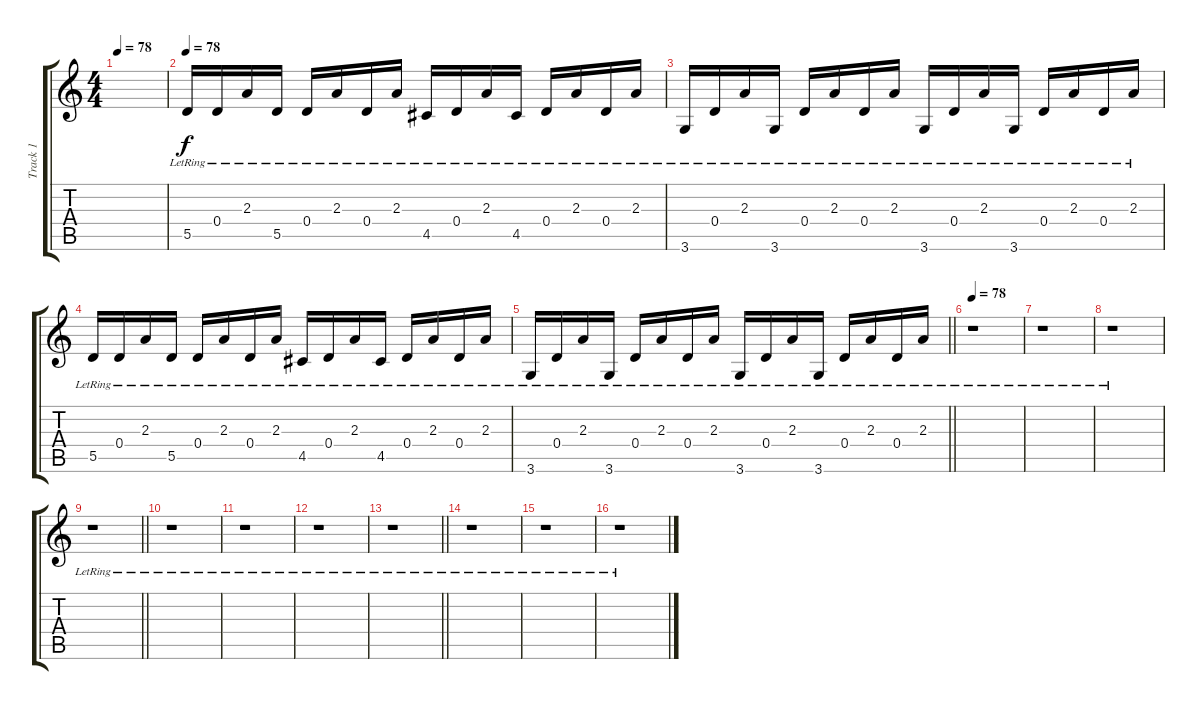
\track ("Track 1" "Track 1") {instrument electricguitarclean}
\staff {score tabs}
\tuning (E4 B3 G3 D3 A2 E2) {hide}
\ts (4 4)
\tempo 78
\clef g2
\ks c
|
\tempo 78
5.5{lr}.16 0.4{lr}.16 2.3{lr}.16 5.5{lr}.16 0.4{lr}.16 2.3{lr}.16 0.4{lr}.16 2.3{lr}.16 4.5{lr}.16 0.4{lr}.16 2.3{lr}.16 4.5{lr}.16 0.4{lr}.16 2.3{lr}.16 0.4{lr}.16 2.3{lr}.16 |
3.6{lr}.16 0.4{lr}.16 2.3{lr}.16 3.6{lr}.16 0.4{lr}.16 2.3{lr}.16 0.4{lr}.16 2.3{lr}.16 3.6{lr}.16 0.4{lr}.16 2.3{lr}.16 3.6{lr}.16 0.4{lr}.16 2.3{lr}.16 0.4{lr}.16 2.3{lr}.16 |
5.5{lr}.16 0.4{lr}.16 2.3{lr}.16 5.5{lr}.16 0.4{lr}.16 2.3{lr}.16 0.4{lr}.16 2.3{lr}.16 4.5{lr}.16 0.4{lr}.16 2.3{lr}.16 4.5{lr}.16 0.4{lr}.16 2.3{lr}.16 0.4{lr}.16 2.3{lr}.16 |
\barLineRight lightlight
3.6{lr}.16 0.4{lr}.16 2.3{lr}.16 3.6{lr}.16 0.4{lr}.16 2.3{lr}.16 0.4{lr}.16 2.3{lr}.16 3.6{lr}.16 0.4{lr}.16 2.3{lr}.16 3.6{lr}.16 0.4{lr}.16 2.3{lr}.16 0.4{lr}.16 2.3{lr}.16 |
\tempo 78
r.1 |
r.1 |
r.1 |
\barLineRight lightlight
r.1 |
r.1 |
r.1 |
r.1 |
\barLineRight lightlight
r.1 |
r.1 |
r.1 |
r.1
